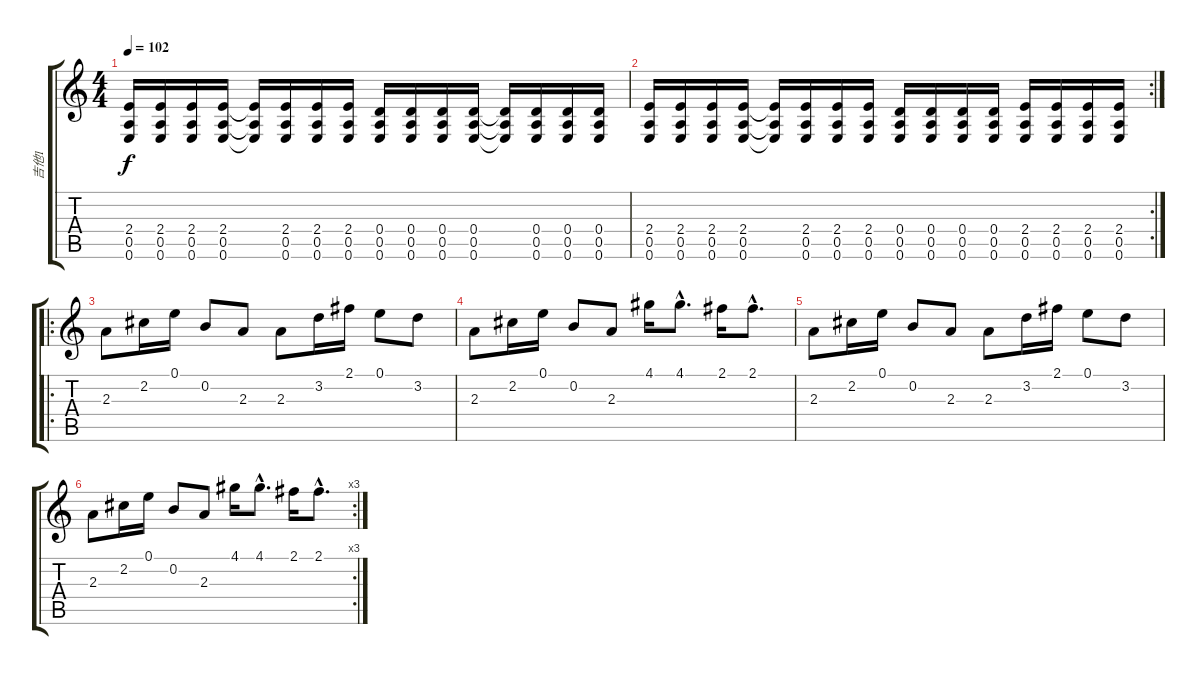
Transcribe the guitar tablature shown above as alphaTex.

\track ("吉他1" "吉他1") {instrument acousticguitarnylon}
\staff {score tabs}
\tuning (E4 B3 G3 D3 A2 E2) {hide}
\ts (4 4)
\tempo 102
\clef g2
\ks c
(2.4 0.5 0.6).16{dy f} (2.4 0.5 0.6).16 (2.4 0.5 0.6).16 (2.4 0.5 0.6).16 (2.4{t} 0.5{t} 0.6{t}).16 (2.4 0.5 0.6).16 (2.4 0.5 0.6).16 (2.4 0.5 0.6).16 (0.4 0.5 0.6).16 (0.4 0.5 0.6).16 (0.4 0.5 0.6).16 (0.4 0.5 0.6).16 (0.4{t} 0.5{t} 0.6{t}).16 (0.4 0.5 0.6).16 (0.4 0.5 0.6).16 (0.4 0.5 0.6).16 |
\rc 2
(2.4 0.5 0.6).16 (2.4 0.5 0.6).16 (2.4 0.5 0.6).16 (2.4 0.5 0.6).16 (2.4{t} 0.5{t} 0.6{t}).16 (2.4 0.5 0.6).16 (2.4 0.5 0.6).16 (2.4 0.5 0.6).16 (0.4 0.5 0.6).16 (0.4 0.5 0.6).16 (0.4 0.5 0.6).16 (0.4 0.5 0.6).16 (2.4 0.5 0.6).16 (2.4 0.5 0.6).16 (2.4 0.5 0.6).16 (2.4 0.5 0.6).16 |
\ro
2.3.8 2.2.16 0.1.16 0.2.8 2.3.8 2.3.8 3.2.16 2.1.16 0.1.8 3.2.8 |
2.3.8 2.2.16 0.1.16 0.2.8 2.3.8 4.1.16 4.1{hac}.8{d} 2.1.16 2.1{hac}.8{d} |
2.3.8 2.2.16 0.1.16 0.2.8 2.3.8 2.3.8 3.2.16 2.1.16 0.1.8 3.2.8 |
\rc 3
2.3.8 2.2.16 0.1.16 0.2.8 2.3.8 4.1.16 4.1{hac}.8{d} 2.1.16 2.1{hac}.8{d}
